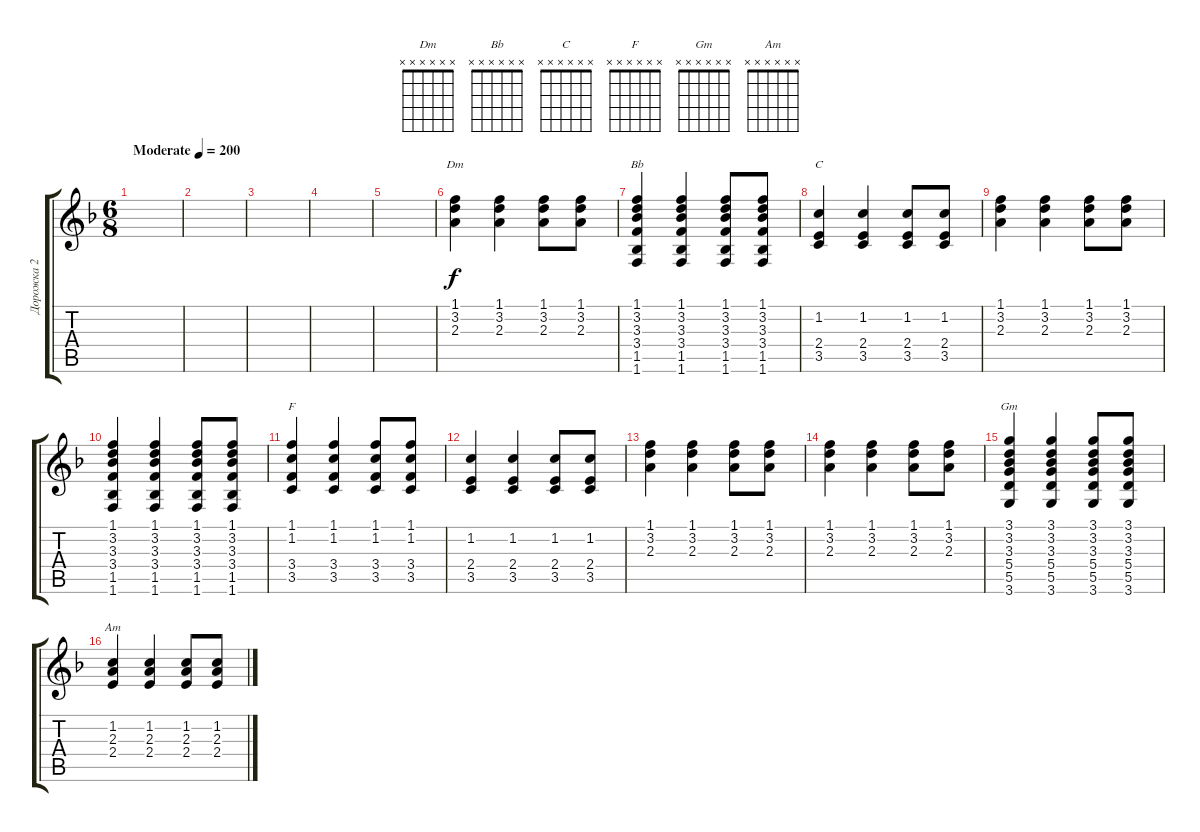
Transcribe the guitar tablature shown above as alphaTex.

\track ("Дорожка 2" "Дорожка 2") {solo instrument acousticguitarsteel}
\staff {score tabs}
\tuning (E4 B3 G3 D3 A2 E2) {hide}
\chord ("Dm" x x x x x x)
\chord ("Bb" x x x x x x)
\chord ("C" x x x x x x)
\chord ("F" x x x x x x)
\chord ("Gm" x x x x x x)
\chord ("Am" x x x x x x)
\ts (6 8)
\tempo (200 "Moderate")
\clef g2
\ks f
|
|
|
|
|
(1.1 3.2 2.3).4{ch "Dm"} (1.1 3.2 2.3).4 (1.1 3.2 2.3).8 (1.1 3.2 2.3).8 |
(1.1 3.2 3.3 3.4 1.5 1.6).4{ch "Bb"} (1.1 3.2 3.3 3.4 1.5 1.6).4 (1.1 3.2 3.3 3.4 1.5 1.6).8 (1.1 3.2 3.3 3.4 1.5 1.6).8 |
(1.2 2.4 3.5).4{ch "C"} (1.2 2.4 3.5).4 (1.2 2.4 3.5).8 (1.2 2.4 3.5).8 |
(1.1 3.2 2.3).4 (1.1 3.2 2.3).4 (1.1 3.2 2.3).8 (1.1 3.2 2.3).8 |
(1.1 3.2 3.3 3.4 1.5 1.6).4 (1.1 3.2 3.3 3.4 1.5 1.6).4 (1.1 3.2 3.3 3.4 1.5 1.6).8 (1.1 3.2 3.3 3.4 1.5 1.6).8 |
(1.1 1.2 3.4 3.5).4{ch "F"} (1.1 1.2 3.4 3.5).4 (1.1 1.2 3.4 3.5).8 (1.1 1.2 3.4 3.5).8 |
(1.2 2.4 3.5).4 (1.2 2.4 3.5).4 (1.2 2.4 3.5).8 (1.2 2.4 3.5).8 |
(1.1 3.2 2.3).4 (1.1 3.2 2.3).4 (1.1 3.2 2.3).8 (1.1 3.2 2.3).8 |
(1.1 3.2 2.3).4 (1.1 3.2 2.3).4 (1.1 3.2 2.3).8 (1.1 3.2 2.3).8 |
(3.1 3.2 3.3 5.4 5.5 3.6).4{ch "Gm"} (3.1 3.2 3.3 5.4 5.5 3.6).4 (3.1 3.2 3.3 5.4 5.5 3.6).8 (3.1 3.2 3.3 5.4 5.5 3.6).8 |
(1.2 2.3 2.4).4{ch "Am"} (1.2 2.3 2.4).4 (1.2 2.3 2.4).8 (1.2 2.3 2.4).8
